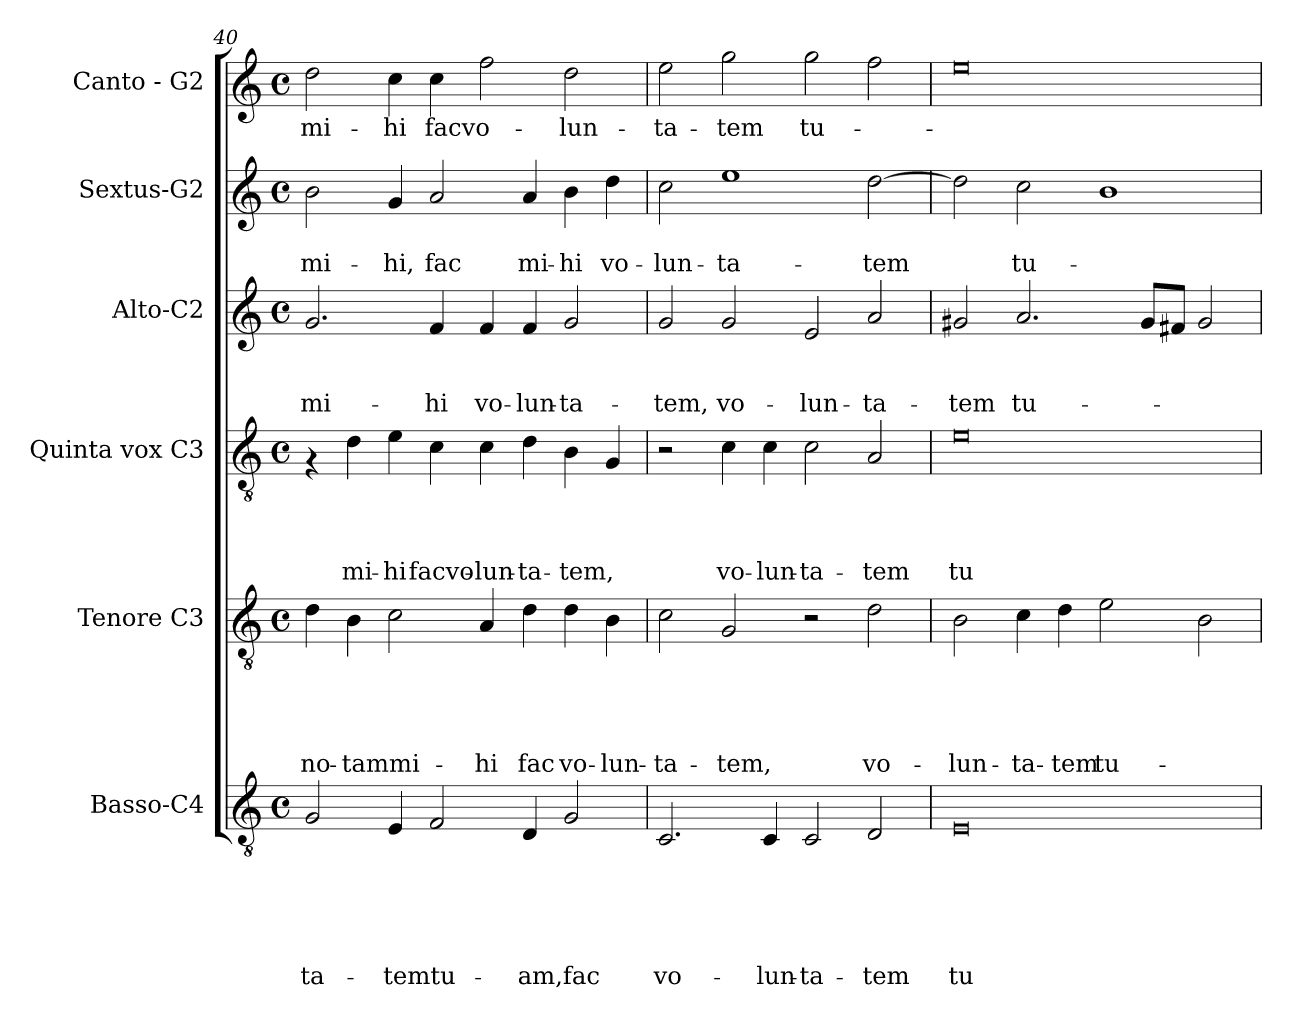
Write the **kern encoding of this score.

**kern	**text	**text	**text	**text	**text	**text	**kern	**text	**text	**text	**text	**text	**kern	**text	**text	**text	**text	**kern	**text	**text	**text	**kern	**text	**text	**kern	**text
*part6	*part6	*part6	*part6	*part6	*part6	*part6	*part5	*part5	*part5	*part5	*part5	*part5	*part4	*part4	*part4	*part4	*part4	*part3	*part3	*part3	*part3	*part2	*part2	*part2	*part1	*part1
*staff6	*staff6	*staff6	*staff6	*staff6	*staff6	*staff6	*staff5	*staff5	*staff5	*staff5	*staff5	*staff5	*staff4	*staff4	*staff4	*staff4	*staff4	*staff3	*staff3	*staff3	*staff3	*staff2	*staff2	*staff2	*staff1	*staff1
*I"Basso-C4	*	*	*	*	*	*	*I"Tenore C3	*	*	*	*	*	*I"Quinta vox C3	*	*	*	*	*I"Alto-C2	*	*	*	*I"Sextus-G2	*	*	*I"Canto - G2	*
*clefGv2	*	*	*	*	*	*	*clefGv2	*	*	*	*	*	*clefGv2	*	*	*	*	*clefG2	*	*	*	*clefG2	*	*	*clefG2	*
*k[]	*	*	*	*	*	*	*k[]	*	*	*	*	*	*k[]	*	*	*	*	*k[]	*	*	*	*k[]	*	*	*k[]	*
*C:	*	*	*	*	*	*	*C:	*	*	*	*	*	*C:	*	*	*	*	*C:	*	*	*	*C:	*	*	*C:	*
*M4/4	*	*	*	*	*	*	*M4/4	*	*	*	*	*	*M4/4	*	*	*	*	*M4/4	*	*	*	*M4/4	*	*	*M4/4	*
*met(c)	*	*	*	*	*	*	*met(c)	*	*	*	*	*	*met(c)	*	*	*	*	*met(c)	*	*	*	*met(c)	*	*	*met(c)	*
=40	=40	=40	=40	=40	=40	=40	=40	=40	=40	=40	=40	=40	=40	=40	=40	=40	=40	=40	=40	=40	=40	=40	=40	=40	=40	=40
!	!	!	!	!	!	!LO:LY:b	!	!	!	!	!	!LO:LY:b	!	!	!	!	!	!	!	!	!LO:LY:b	!	!	!LO:LY:b	!	!LO:LY:b
2G/	.	.	.	.	.	-ta-	4d\	.	.	.	.	no-	4rF	.	.	.	.	2.g/	.	.	mi-	2b\	.	mi-	2dd\	mi-
!	!	!	!	!	!	!	!	!	!	!	!	!LO:LY:b	!	!	!	!	!LO:LY:b	!	!	!	!	!	!	!	!	!
.	.	.	.	.	.	.	4B\	.	.	.	.	-tammi-	4d\	.	.	.	mi-	.	.	.	.	.	.	.	.	.
!	!	!	!	!	!	!LO:LY:b	!	!	!	!	!	!	!	!	!	!	!LO:LY:b	!	!	!	!	!	!	!LO:LY:b	!	!LO:LY:b
4E/	.	.	.	.	.	-temtu-	2c\	.	.	.	.	.	4e\	.	.	.	-hi	.	.	.	.	4g/	.	-hi,	4cc\	-hi
!	!	!	!	!	!	!	!	!	!	!	!	!	!	!	!	!	!LO:LY:b	!	!	!	!LO:LY:b	!	!	!LO:LY:b	!	!LO:LY:b
2F/	.	.	.	.	.	.	.	.	.	.	.	.	4c\	.	.	.	facvo-	4f/	.	.	-hi	2a/	.	fac	4cc\	facvo-
!	!	!	!	!	!	!	!	!	!	!	!	!LO:LY:b	!	!	!	!	!LO:LY:b	!	!	!	!LO:LY:b	!	!	!	!	!
.	.	.	.	.	.	.	4A/	.	.	.	.	-hi	4c\	.	.	.	-lun-	4f/	.	.	vo-	.	.	.	2ff\	.
!	!	!	!	!	!	!LO:LY:b	!	!	!	!	!	!LO:LY:b	!	!	!	!	!LO:LY:b	!	!	!	!LO:LY:b	!	!	!LO:LY:b	!	!
4D/	.	.	.	.	.	-am,fac	4d\	.	.	.	.	fac	4d\	.	.	.	-ta-	4f/	.	.	-lun-	4a/	.	mi-	.	.
!	!	!	!	!	!	!	!	!	!	!	!	!LO:LY:b	!	!	!	!	!LO:LY:b	!	!	!	!LO:LY:b	!	!	!LO:LY:b	!	!LO:LY:b
2G/	.	.	.	.	.	.	4d\	.	.	.	.	vo-	4B\	.	.	.	-tem,	2g/	.	.	-ta-	4b\	.	-hi	2dd\	-lun-
!	!	!	!	!	!	!	!	!	!	!	!	!LO:LY:b	!	!	!	!	!	!	!	!	!	!	!	!LO:LY:b	!	!
.	.	.	.	.	.	.	4B\	.	.	.	.	-lun-	4G/	.	.	.	.	.	.	.	.	4dd\	.	vo-	.	.
!!LO:PB:g=z
=41	=41	=41	=41	=41	=41	=41	=41	=41	=41	=41	=41	=41	=41	=41	=41	=41	=41	=41	=41	=41	=41	=41	=41	=41	=41	=41
!	!	!	!	!	!	!LO:LY:b	!	!	!	!	!	!LO:LY:b	!	!	!	!	!	!	!	!	!LO:LY:b	!	!	!LO:LY:b	!	!LO:LY:b
2.C/	.	.	.	.	.	vo-	2c\	.	.	.	.	-ta-	2r	.	.	.	.	2g/	.	.	-tem,	2cc\	.	-lun-	2ee\	-ta-
!	!	!	!	!	!	!	!	!	!	!	!	!LO:LY:b	!	!	!	!	!LO:LY:b	!	!	!	!LO:LY:b	!	!	!LO:LY:b	!	!LO:LY:b
.	.	.	.	.	.	.	2G/	.	.	.	.	-tem,	4c\	.	.	.	vo-	2g/	.	.	vo-	1ee	.	-ta-	2gg\	-tem
!	!	!	!	!	!	!LO:LY:b	!	!	!	!	!	!	!	!	!	!	!LO:LY:b	!	!	!	!	!	!	!	!	!
4C/	.	.	.	.	.	-lun-	.	.	.	.	.	.	4c\	.	.	.	-lun-	.	.	.	.	.	.	.	.	.
!	!	!	!	!	!	!LO:LY:b	!	!	!	!	!	!	!	!	!	!	!LO:LY:b	!	!	!	!LO:LY:b	!	!	!	!	!LO:LY:b
2C/	.	.	.	.	.	-ta-	2r	.	.	.	.	.	2c\	.	.	.	-ta-	2e/	.	.	-lun-	.	.	.	2gg\	tu-
!	!	!	!	!	!	!LO:LY:b	!	!	!	!	!	!LO:LY:b	!	!	!	!	!LO:LY:b	!	!	!	!LO:LY:b	!	!	!LO:LY:b	!	!
2D/	.	.	.	.	.	-tem	2d\	.	.	.	.	vo-	2A/	.	.	.	-tem	2a/	.	.	-ta-	[>2dd\	.	-tem	2ff\	.
=42	=42	=42	=42	=42	=42	=42	=42	=42	=42	=42	=42	=42	=42	=42	=42	=42	=42	=42	=42	=42	=42	=42	=42	=42	=42	=42
!	!	!	!	!	!	!LO:LY:b	!	!	!	!	!	!LO:LY:b	!	!	!	!	!LO:LY:b	!	!	!	!LO:LY:b	!	!	!	!	!
0E	.	.	.	.	.	tu-	2B\	.	.	.	.	-lun-	0e	.	.	.	tu-	2g#X/	.	.	-tem	2dd\]	.	.	0ee	.
!	!	!	!	!	!	!	!	!	!	!	!	!LO:LY:b	!	!	!	!	!	!	!	!	!LO:LY:b	!	!	!LO:LY:b	!	!
.	.	.	.	.	.	.	4c\	.	.	.	.	-ta-	.	.	.	.	.	2.a/	.	.	tu-	2cc\	.	tu-	.	.
!	!	!	!	!	!	!	!	!	!	!	!	!LO:LY:b	!	!	!	!	!	!	!	!	!	!	!	!	!	!
.	.	.	.	.	.	.	4d\	.	.	.	.	-tem	.	.	.	.	.	.	.	.	.	.	.	.	.	.
!	!	!	!	!	!	!	!	!	!	!	!	!LO:LY:b	!	!	!	!	!	!	!	!	!	!	!	!	!	!
.	.	.	.	.	.	.	2e\	.	.	.	.	tu-	.	.	.	.	.	.	.	.	.	1b	.	.	.	.
.	.	.	.	.	.	.	.	.	.	.	.	.	.	.	.	.	.	8g#/L	.	.	.	.	.	.	.	.
.	.	.	.	.	.	.	.	.	.	.	.	.	.	.	.	.	.	8f#X/J	.	.	.	.	.	.	.	.
.	.	.	.	.	.	.	2B\	.	.	.	.	.	.	.	.	.	.	2g#/	.	.	.	.	.	.	.	.
=	=	=	=	=	=	=	=	=	=	=	=	=	=	=	=	=	=	=	=	=	=	=	=	=	=	=
*-	*-	*-	*-	*-	*-	*-	*-	*-	*-	*-	*-	*-	*-	*-	*-	*-	*-	*-	*-	*-	*-	*-	*-	*-	*-	*-
